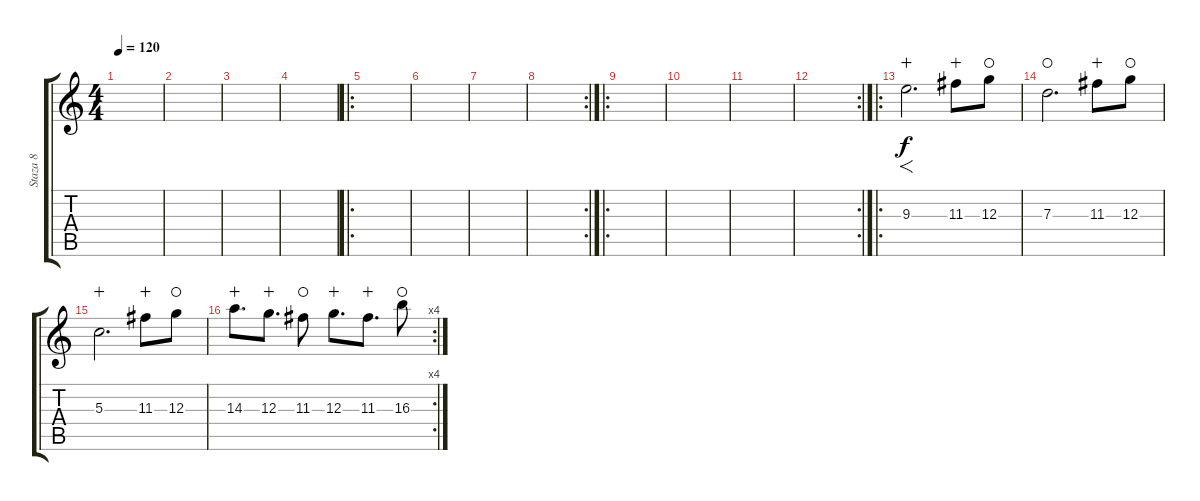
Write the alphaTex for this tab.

\track ("Staza 8" "Staza 8") {instrument distortionguitar}
\staff {score tabs}
\tuning (E4 B3 G3 D3 A2 E2) {hide}
\ts (4 4)
\tempo 120
\clef g2
\ks c
|
|
|
|
\ro
|
|
|
\rc 2
|
\ro
|
|
|
\rc 2
|
\ro
9.3.2{f d wahc} 11.3.8{wahc} 12.3.8{waho} |
7.3.2{d waho} 11.3.8{wahc} 12.3.8{waho} |
5.3.2{d wahc} 11.3.8{wahc} 12.3.8{waho} |
\rc 4
14.3.8{d wahc} 12.3.8{d wahc} 11.3.8{waho} 12.3.8{d wahc} 11.3.8{d wahc} 16.3.8{waho}
